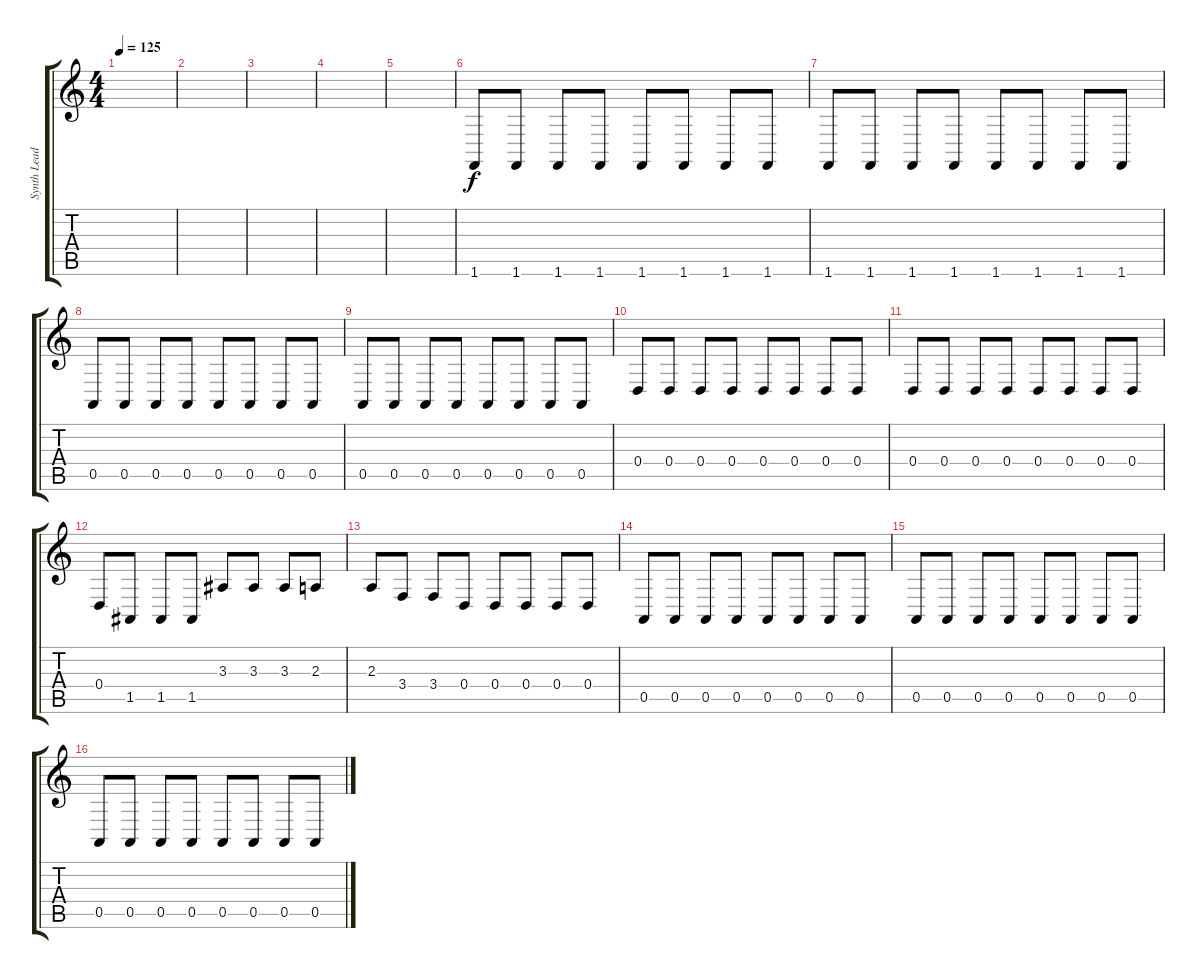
\track ("Synth Lead" "Synth Lead") {instrument lead6voice}
\staff {score tabs}
\tuning (E4 B3 G3 D3 A2 E2) {hide}
\ts (4 4)
\tempo 125
\clef g2
\ks c
|
|
|
|
|
1.6.8 1.6.8 1.6.8 1.6.8 1.6.8 1.6.8 1.6.8 1.6.8 |
1.6.8 1.6.8 1.6.8 1.6.8 1.6.8 1.6.8 1.6.8 1.6.8 |
0.5.8 0.5.8 0.5.8 0.5.8 0.5.8 0.5.8 0.5.8 0.5.8 |
0.5.8 0.5.8 0.5.8 0.5.8 0.5.8 0.5.8 0.5.8 0.5.8 |
0.4.8 0.4.8 0.4.8 0.4.8 0.4.8 0.4.8 0.4.8 0.4.8 |
0.4.8 0.4.8 0.4.8 0.4.8 0.4.8 0.4.8 0.4.8 0.4.8 |
0.4.8 1.5.8 1.5.8 1.5.8 3.3.8 3.3.8 3.3.8 2.3.8 |
2.3.8 3.4.8 3.4.8 0.4.8 0.4.8 0.4.8 0.4.8 0.4.8 |
0.5.8 0.5.8 0.5.8 0.5.8 0.5.8 0.5.8 0.5.8 0.5.8 |
0.5.8 0.5.8 0.5.8 0.5.8 0.5.8 0.5.8 0.5.8 0.5.8 |
0.5.8 0.5.8 0.5.8 0.5.8 0.5.8 0.5.8 0.5.8 0.5.8
